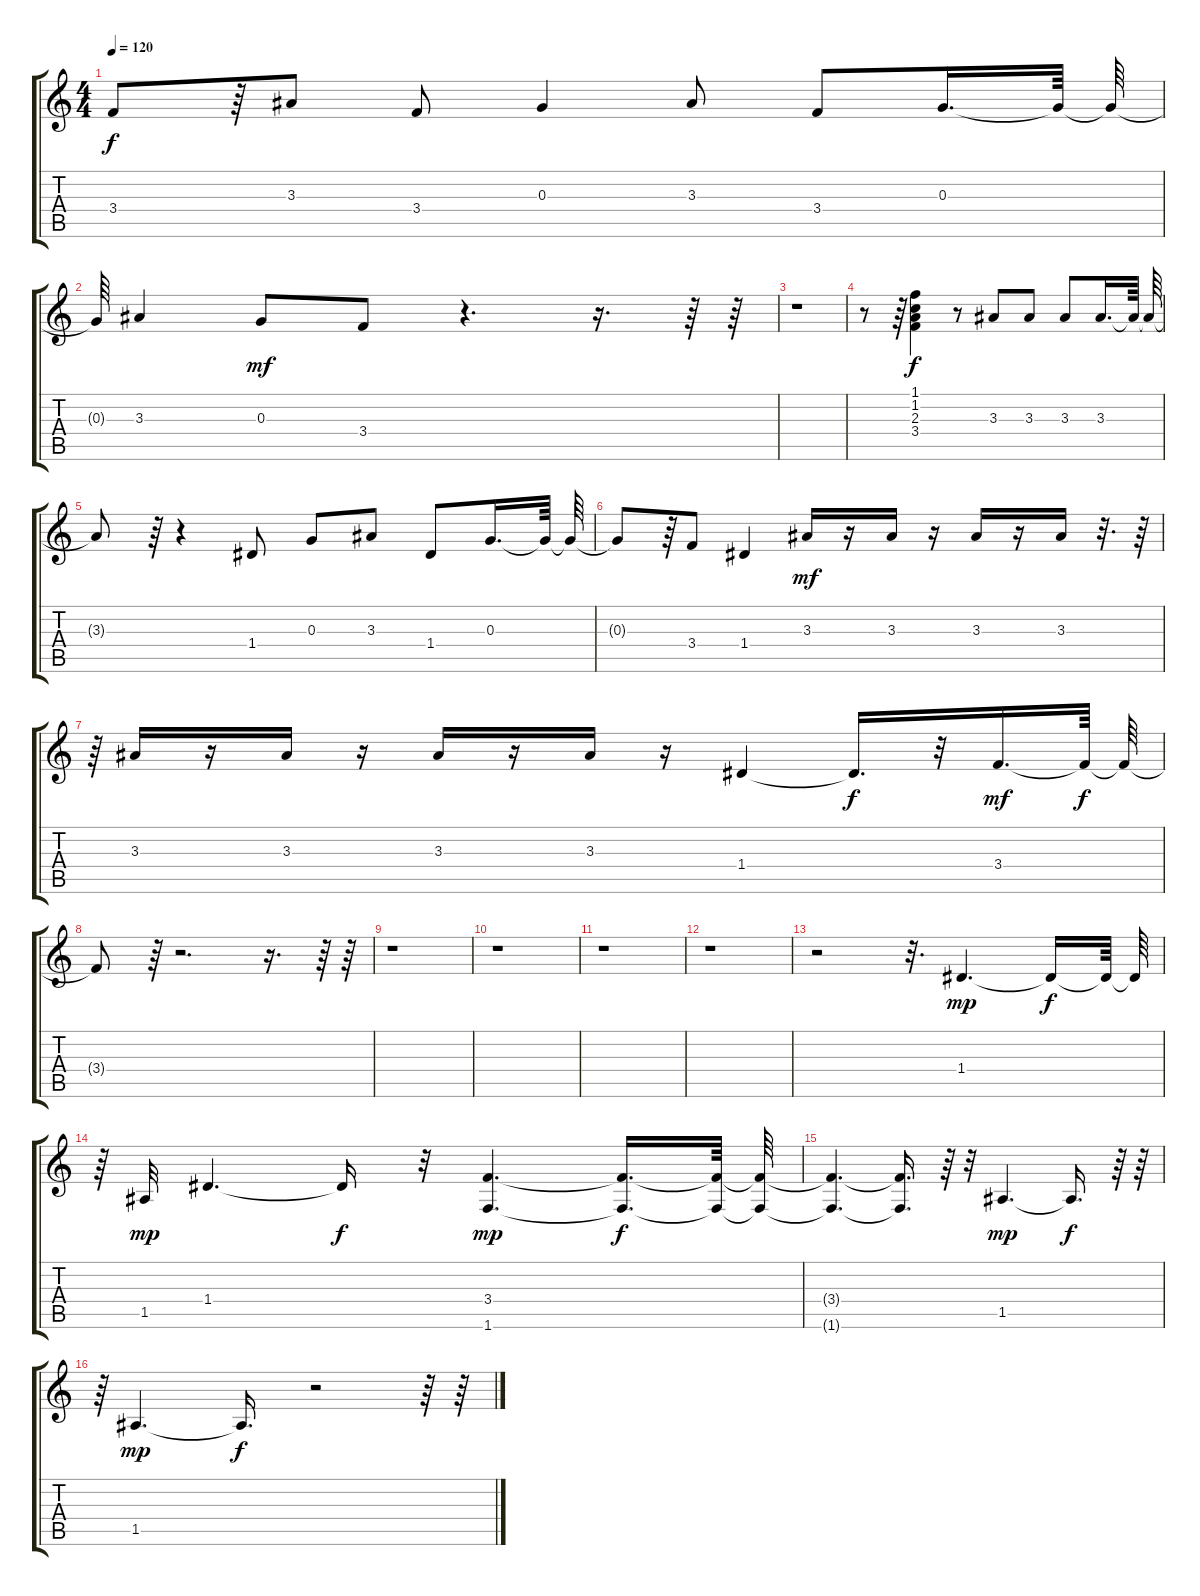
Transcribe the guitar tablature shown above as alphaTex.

\track "" {instrument acousticguitarsteel}
\staff {score tabs}
\tuning (E4 B3 G3 D3 A2 E2) {hide}
\ts (4 4)
\tempo 120
\clef g2
\ks c
3.4{t}.8{dy f} r.64 3.3.8 3.4.8 0.3.4 3.3.8 3.4.8 0.3.16{d} 0.3{t}.64 0.3{t}.64 |
0.3{t}.64 3.3.4 0.3.8{dy mf} 3.4.8 r.4{d} r.16{d} r.64 r.64 |
r.1 |
r.8 r.64 (1.1 1.2 2.3 3.4).4{dy f} r.8 3.3.8 3.3.8 3.3.8 3.3.16{d} 3.3{t}.64 3.3{t}.64 |
3.3{t}.8 r.64 r.4 1.4.8 0.3.8 3.3.8 1.4.8 0.3.16{d} 0.3{t}.64 0.3{t}.64 |
0.3{t}.8 r.64 3.4.8 1.4.4 3.3.16{dy mf} r.16 3.3.16 r.16 3.3.16 r.16 3.3.16 r.32{d} r.64 |
r.64 3.3.16 r.16 3.3.16 r.16 3.3.16 r.16 3.3.16 r.16 1.4.4 1.4{t}.16{d dy f} r.32 3.4.16{d dy mf} 3.4{t}.64{dy f} 3.4{t}.64 |
3.4{t}.8 r.64 r.2{d} r.16{d} r.64 r.64 |
r.1 |
r.1 |
r.1 |
r.1 |
r.2 r.32{d} 1.4.4{d dy mp} 1.4{t}.16{dy f} 1.4{t}.64 1.4{t}.64 |
r.64 1.5.32{dy mp} 1.4.4{d} 1.4{t}.16{dy f} r.32 (3.4 1.6).4{d dy mp} (3.4{t} 1.6{t}).16{d dy f} (3.4{t} 1.6{t}).64 (3.4{t} 1.6{t}).64 |
(3.4{t} 1.6{t}).4{d} (3.4{t} 1.6{t}).16{d} r.64 r.32 1.5.4{d dy mp} 1.5{t}.16{d dy f} r.64 r.64 |
r.64 1.5.4{d dy mp} 1.5{t}.16{d dy f} r.2 r.64 r.64
